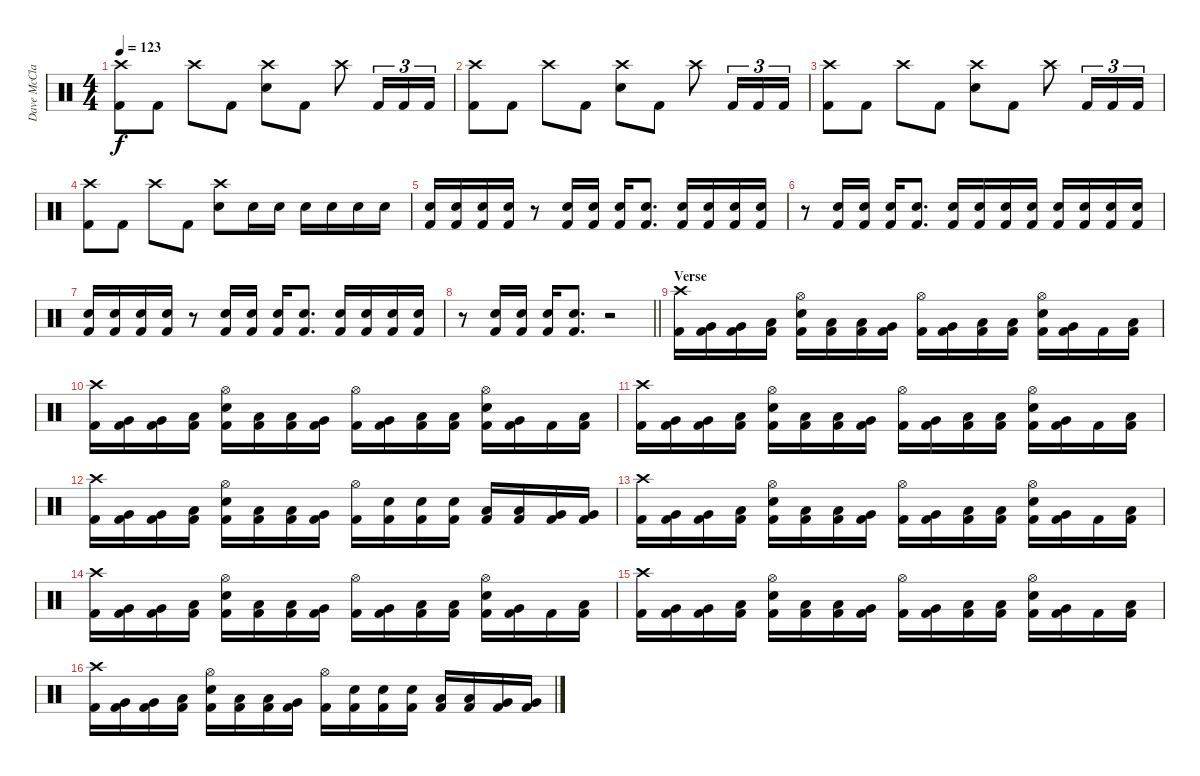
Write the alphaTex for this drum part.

\track ("Dave McClain" "Dave McCla") {instrument percussion}
\staff {score}
\articulation defaults
\ts (4 4)
\tempo 123
\clef neutral
\ks c
("Crash high (hit)" "Kick (hit) 2").8{dy f} "Kick (hit) 2".8 "Crash high (hit)".8 "Kick (hit) 2".8 ("Crash high (hit)" "Snare (hit) 2").8 "Kick (hit) 2".8 "Crash high (hit)".8 "Kick (hit) 2".16{tu (3 2)} "Kick (hit) 2".16{tu (3 2)} "Kick (hit) 2".16{tu (3 2)} |
("Crash high (hit)" "Kick (hit) 2").8 "Kick (hit) 2".8 "Crash high (hit)".8 "Kick (hit) 2".8 ("Crash high (hit)" "Snare (hit) 2").8 "Kick (hit) 2".8 "Crash high (hit)".8 "Kick (hit) 2".16{tu (3 2)} "Kick (hit) 2".16{tu (3 2)} "Kick (hit) 2".16{tu (3 2)} |
("Crash high (hit)" "Kick (hit) 2").8 "Kick (hit) 2".8 "Crash high (hit)".8 "Kick (hit) 2".8 ("Crash high (hit)" "Snare (hit) 2").8 "Kick (hit) 2".8 "Crash high (hit)".8 "Kick (hit) 2".16{tu (3 2)} "Kick (hit) 2".16{tu (3 2)} "Kick (hit) 2".16{tu (3 2)} |
("Crash high (hit)" "Kick (hit) 2").8 "Kick (hit) 2".8 "Crash high (hit)".8 "Kick (hit) 2".8 ("Crash high (hit)" "Snare (hit) 2").8 "Snare (hit) 2".16 "Snare (hit) 2".16 "Snare (hit) 2".16 "Snare (hit) 2".16 "Snare (hit) 2".16 "Snare (hit) 2".16 |
("Kick (hit) 2" "Snare (hit) 2").16 ("Kick (hit) 2" "Snare (hit) 2").16 ("Kick (hit) 2" "Snare (hit) 2").16 ("Kick (hit) 2" "Snare (hit) 2").16 r.8 ("Kick (hit) 2" "Snare (hit) 2").16 ("Kick (hit) 2" "Snare (hit) 2").16 ("Kick (hit) 2" "Snare (hit) 2").16 ("Kick (hit) 2" "Snare (hit) 2").8{d} ("Kick (hit) 2" "Snare (hit) 2").16 ("Kick (hit) 2" "Snare (hit) 2").16 ("Kick (hit) 2" "Snare (hit) 2").16 ("Kick (hit) 2" "Snare (hit) 2").16 |
r.8 ("Kick (hit) 2" "Snare (hit) 2").16 ("Kick (hit) 2" "Snare (hit) 2").16 ("Kick (hit) 2" "Snare (hit) 2").16 ("Kick (hit) 2" "Snare (hit) 2").8{d} ("Kick (hit) 2" "Snare (hit) 2").16 ("Kick (hit) 2" "Snare (hit) 2").16 ("Kick (hit) 2" "Snare (hit) 2").16 ("Kick (hit) 2" "Snare (hit) 2").16 ("Kick (hit) 2" "Snare (hit) 2").16 ("Kick (hit) 2" "Snare (hit) 2").16 ("Kick (hit) 2" "Snare (hit) 2").16 ("Kick (hit) 2" "Snare (hit) 2").16 |
("Kick (hit) 2" "Snare (hit) 2").16 ("Kick (hit) 2" "Snare (hit) 2").16 ("Kick (hit) 2" "Snare (hit) 2").16 ("Kick (hit) 2" "Snare (hit) 2").16 r.8 ("Kick (hit) 2" "Snare (hit) 2").16 ("Kick (hit) 2" "Snare (hit) 2").16 ("Kick (hit) 2" "Snare (hit) 2").16 ("Kick (hit) 2" "Snare (hit) 2").8{d} ("Kick (hit) 2" "Snare (hit) 2").16 ("Kick (hit) 2" "Snare (hit) 2").16 ("Kick (hit) 2" "Snare (hit) 2").16 ("Kick (hit) 2" "Snare (hit) 2").16 |
\barLineRight lightlight
r.8 ("Kick (hit) 2" "Snare (hit) 2").16 ("Kick (hit) 2" "Snare (hit) 2").16 ("Kick (hit) 2" "Snare (hit) 2").16 ("Kick (hit) 2" "Snare (hit) 2").8{d} r.2 |
\section ("" "Verse")
("Crash high (hit)" "Kick (hit) 2").16 ("Very Low Tom (hit)" "Kick (hit) 2").16 ("Very Low Tom (hit)" "Kick (hit) 2").16 ("Low Floor Tom (hit)" "Kick (hit) 2").16 ("Hi-Hat (open)" "Snare (hit) 2" "Kick (hit) 2").16 ("Low Tom (hit)" "Kick (hit) 2").16 ("Low Tom (hit)" "Kick (hit) 2").16 ("Very Low Tom (hit)" "Kick (hit) 2").16 ("Hi-Hat (open)" "Kick (hit) 2").16 ("Very Low Tom (hit)" "Kick (hit) 2").16 ("Low Floor Tom (hit)" "Kick (hit) 2").16 ("Low Floor Tom (hit)" "Kick (hit) 2").16 ("Hi-Hat (open)" "Snare (hit) 2" "Kick (hit) 2").16 ("Very Low Tom (hit)" "Kick (hit) 2").16 "Kick (hit) 2".16 ("Low Floor Tom (hit)" "Kick (hit) 2").16 |
("Crash high (hit)" "Kick (hit) 2").16 ("Very Low Tom (hit)" "Kick (hit) 2").16 ("Very Low Tom (hit)" "Kick (hit) 2").16 ("Low Floor Tom (hit)" "Kick (hit) 2").16 ("Hi-Hat (open)" "Snare (hit) 2" "Kick (hit) 2").16 ("Low Tom (hit)" "Kick (hit) 2").16 ("Low Tom (hit)" "Kick (hit) 2").16 ("Very Low Tom (hit)" "Kick (hit) 2").16 ("Hi-Hat (open)" "Kick (hit) 2").16 ("Very Low Tom (hit)" "Kick (hit) 2").16 ("Low Floor Tom (hit)" "Kick (hit) 2").16 ("Low Floor Tom (hit)" "Kick (hit) 2").16 ("Hi-Hat (open)" "Snare (hit) 2" "Kick (hit) 2").16 ("Very Low Tom (hit)" "Kick (hit) 2").16 "Kick (hit) 2".16 ("Low Floor Tom (hit)" "Kick (hit) 2").16 |
("Crash high (hit)" "Kick (hit) 2").16 ("Very Low Tom (hit)" "Kick (hit) 2").16 ("Very Low Tom (hit)" "Kick (hit) 2").16 ("Low Floor Tom (hit)" "Kick (hit) 2").16 ("Hi-Hat (open)" "Snare (hit) 2" "Kick (hit) 2").16 ("Low Tom (hit)" "Kick (hit) 2").16 ("Low Tom (hit)" "Kick (hit) 2").16 ("Very Low Tom (hit)" "Kick (hit) 2").16 ("Hi-Hat (open)" "Kick (hit) 2").16 ("Very Low Tom (hit)" "Kick (hit) 2").16 ("Low Floor Tom (hit)" "Kick (hit) 2").16 ("Low Floor Tom (hit)" "Kick (hit) 2").16 ("Hi-Hat (open)" "Snare (hit) 2" "Kick (hit) 2").16 ("Very Low Tom (hit)" "Kick (hit) 2").16 "Kick (hit) 2".16 ("Low Floor Tom (hit)" "Kick (hit) 2").16 |
("Crash high (hit)" "Kick (hit) 2").16 ("Very Low Tom (hit)" "Kick (hit) 2").16 ("Very Low Tom (hit)" "Kick (hit) 2").16 ("Low Floor Tom (hit)" "Kick (hit) 2").16 ("Hi-Hat (open)" "Snare (hit) 2" "Kick (hit) 2").16 ("Low Tom (hit)" "Kick (hit) 2").16 ("Low Tom (hit)" "Kick (hit) 2").16 ("Very Low Tom (hit)" "Kick (hit) 2").16 ("Hi-Hat (open)" "Kick (hit) 2").16 ("Snare (hit) 2" "Kick (hit) 2").16 ("Snare (hit) 2" "Kick (hit) 2").16 ("Snare (hit) 2" "Kick (hit) 2").16 ("Low Tom (hit)" "Kick (hit) 2").16 ("Low Tom (hit)" "Kick (hit) 2").16 ("Very Low Tom (hit)" "Kick (hit) 2").16 ("Very Low Tom (hit)" "Kick (hit) 2").16 |
("Crash high (hit)" "Kick (hit) 2").16 ("Very Low Tom (hit)" "Kick (hit) 2").16 ("Very Low Tom (hit)" "Kick (hit) 2").16 ("Low Floor Tom (hit)" "Kick (hit) 2").16 ("Hi-Hat (open)" "Snare (hit) 2" "Kick (hit) 2").16 ("Low Tom (hit)" "Kick (hit) 2").16 ("Low Tom (hit)" "Kick (hit) 2").16 ("Very Low Tom (hit)" "Kick (hit) 2").16 ("Hi-Hat (open)" "Kick (hit) 2").16 ("Very Low Tom (hit)" "Kick (hit) 2").16 ("Low Floor Tom (hit)" "Kick (hit) 2").16 ("Low Floor Tom (hit)" "Kick (hit) 2").16 ("Hi-Hat (open)" "Snare (hit) 2" "Kick (hit) 2").16 ("Very Low Tom (hit)" "Kick (hit) 2").16 "Kick (hit) 2".16 ("Low Floor Tom (hit)" "Kick (hit) 2").16 |
("Crash high (hit)" "Kick (hit) 2").16 ("Very Low Tom (hit)" "Kick (hit) 2").16 ("Very Low Tom (hit)" "Kick (hit) 2").16 ("Low Floor Tom (hit)" "Kick (hit) 2").16 ("Hi-Hat (open)" "Snare (hit) 2" "Kick (hit) 2").16 ("Low Tom (hit)" "Kick (hit) 2").16 ("Low Tom (hit)" "Kick (hit) 2").16 ("Very Low Tom (hit)" "Kick (hit) 2").16 ("Hi-Hat (open)" "Kick (hit) 2").16 ("Very Low Tom (hit)" "Kick (hit) 2").16 ("Low Floor Tom (hit)" "Kick (hit) 2").16 ("Low Floor Tom (hit)" "Kick (hit) 2").16 ("Hi-Hat (open)" "Snare (hit) 2" "Kick (hit) 2").16 ("Very Low Tom (hit)" "Kick (hit) 2").16 "Kick (hit) 2".16 ("Low Floor Tom (hit)" "Kick (hit) 2").16 |
("Crash high (hit)" "Kick (hit) 2").16 ("Very Low Tom (hit)" "Kick (hit) 2").16 ("Very Low Tom (hit)" "Kick (hit) 2").16 ("Low Floor Tom (hit)" "Kick (hit) 2").16 ("Hi-Hat (open)" "Snare (hit) 2" "Kick (hit) 2").16 ("Low Tom (hit)" "Kick (hit) 2").16 ("Low Tom (hit)" "Kick (hit) 2").16 ("Very Low Tom (hit)" "Kick (hit) 2").16 ("Hi-Hat (open)" "Kick (hit) 2").16 ("Very Low Tom (hit)" "Kick (hit) 2").16 ("Low Floor Tom (hit)" "Kick (hit) 2").16 ("Low Floor Tom (hit)" "Kick (hit) 2").16 ("Hi-Hat (open)" "Snare (hit) 2" "Kick (hit) 2").16 ("Very Low Tom (hit)" "Kick (hit) 2").16 "Kick (hit) 2".16 ("Low Floor Tom (hit)" "Kick (hit) 2").16 |
("Crash high (hit)" "Kick (hit) 2").16 ("Very Low Tom (hit)" "Kick (hit) 2").16 ("Very Low Tom (hit)" "Kick (hit) 2").16 ("Low Floor Tom (hit)" "Kick (hit) 2").16 ("Hi-Hat (open)" "Snare (hit) 2" "Kick (hit) 2").16 ("Low Tom (hit)" "Kick (hit) 2").16 ("Low Tom (hit)" "Kick (hit) 2").16 ("Very Low Tom (hit)" "Kick (hit) 2").16 ("Hi-Hat (open)" "Kick (hit) 2").16 ("Snare (hit) 2" "Kick (hit) 2").16 ("Snare (hit) 2" "Kick (hit) 2").16 ("Snare (hit) 2" "Kick (hit) 2").16 ("Low Tom (hit)" "Kick (hit) 2").16 ("Low Tom (hit)" "Kick (hit) 2").16 ("Very Low Tom (hit)" "Kick (hit) 2").16 ("Very Low Tom (hit)" "Kick (hit) 2").16
